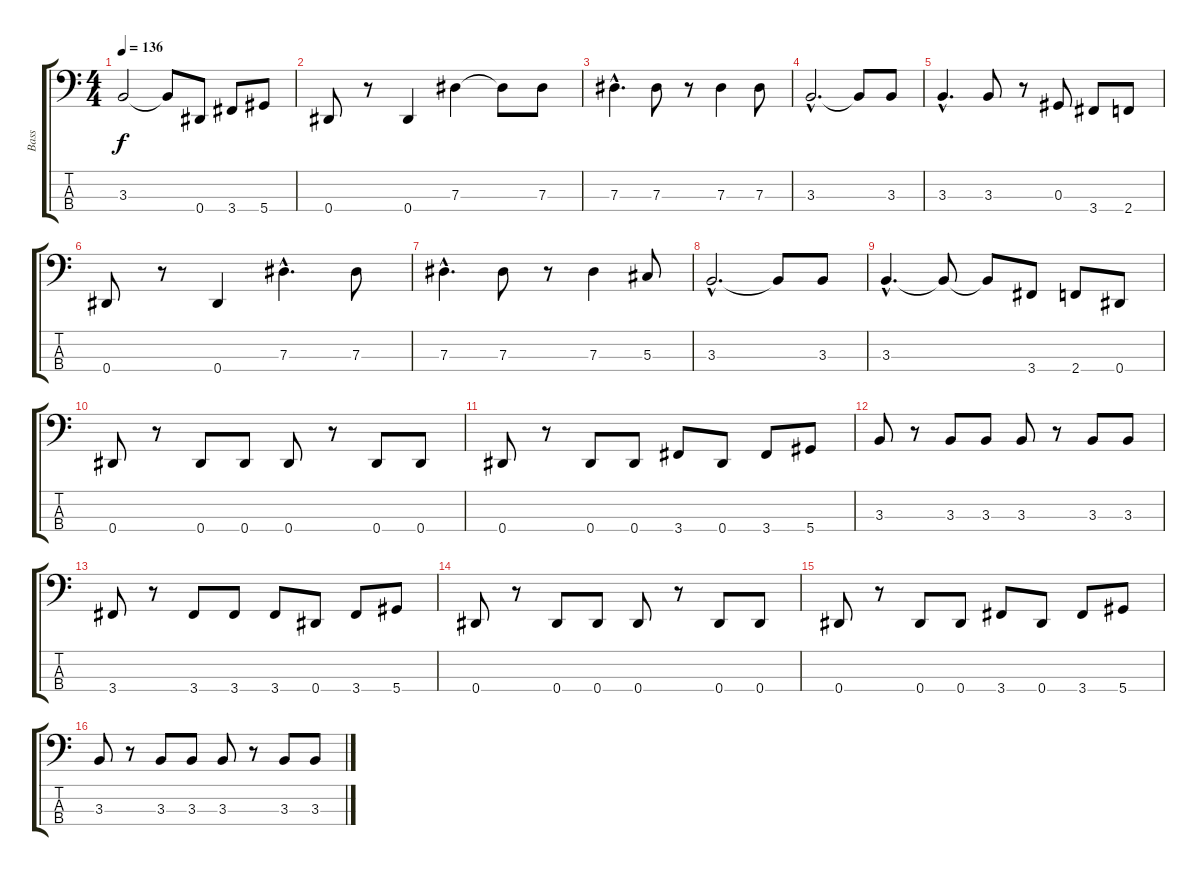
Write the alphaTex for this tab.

\track ("Bass" "Bass") {instrument electricbassfinger}
\staff {score tabs}
\tuning (Gb2 Db2 Ab1 Eb1) {hide}
\ts (4 4)
\tempo 136
\clef f4
\ks c
3.3.2{dy f} 3.3{t}.8 0.4.8 3.4.8 5.4.8 |
0.4.8 r.8 0.4.4 7.3.4 7.3{t}.8 7.3.8 |
7.3{hac}.4{d} 7.3.8 r.8 7.3.4 7.3.8 |
3.3{hac}.2{d} 3.3{t}.8 3.3.8 |
3.3{hac}.4{d} 3.3.8 r.8 0.3.8 3.4.8 2.4.8 |
0.4.8 r.8 0.4.4 7.3{hac}.4{d} 7.3.8 |
7.3{hac}.4{d} 7.3.8 r.8 7.3.4 5.3.8 |
3.3{hac}.2{d} 3.3{t}.8 3.3.8 |
3.3{hac}.4{d} 3.3{t}.8 3.3{t}.8 3.4.8 2.4.8 0.4.8 |
0.4.8 r.8 0.4.8 0.4.8 0.4.8 r.8 0.4.8 0.4.8 |
0.4.8 r.8 0.4.8 0.4.8 3.4.8 0.4.8 3.4.8 5.4.8 |
3.3.8 r.8 3.3.8 3.3.8 3.3.8 r.8 3.3.8 3.3.8 |
3.4.8 r.8 3.4.8 3.4.8 3.4.8 0.4.8 3.4.8 5.4.8 |
0.4.8 r.8 0.4.8 0.4.8 0.4.8 r.8 0.4.8 0.4.8 |
0.4.8 r.8 0.4.8 0.4.8 3.4.8 0.4.8 3.4.8 5.4.8 |
3.3.8 r.8 3.3.8 3.3.8 3.3.8 r.8 3.3.8 3.3.8
